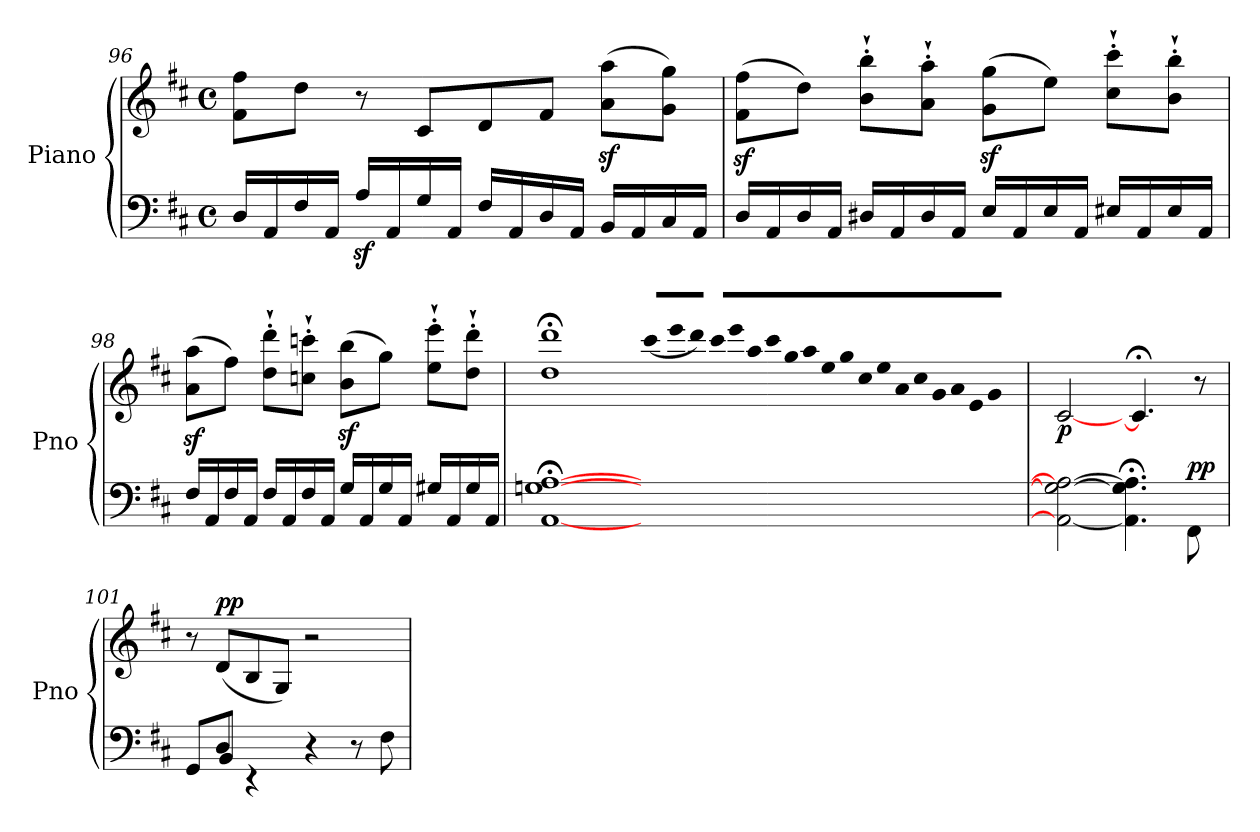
**kern	**kern	**dynam
*part1	*part1	*part1
*staff2	*staff1	*staff1/2
*I"Piano	*	*
*I'Pno	*	*
*clefF4	*clefG2	*
*k[f#c#]	*k[f#c#]	*
*M4/4	*M4/4	*
*met(c)	*met(c)	*
=96	=96	=96
16D/LL	8f#\ 8ff#\L	.
16AA/	.	.
16F#/	8dd\J	.
16AA/JJ	.	.
16Az</LL	8r	.
16AA/	.	.
16G/	8c#/L	.
16AA/JJ	.	.
16F#/LL	8d/	.
16AA/	.	.
16D/	8f#/J	.
16AA/JJ	.	.
16BB/LL	(>8a\z< 8aa\z<L	.
16AA/	.	.
16C#/	8g\ 8gg\J)	.
16AA/JJ	.	.
!!LO:LB:g=z
=97	=97	=97
16D/LL	(>8f#\z< 8ff#\z<L	.
16AA/	.	.
16D/	8dd\J)	.
16AA/JJ	.	.
16D#X/LL	8b\'` 8bb\'`L	.
16AA/	.	.
16D#/	8a\'` 8aa\'`J	.
16AA/JJ	.	.
16E/LL	(>8g\z< 8gg\z<L	.
16AA/	.	.
16E/	8ee\J)	.
16AA/JJ	.	.
16E#X/LL	8cc#\'` 8ccc#\'`L	.
16AA/	.	.
16E#/	8b\'` 8bb\'`J	.
16AA/JJ	.	.
!!LO:LB:g=z
=98	=98	=98
16F#/LL	(>8a\z< 8aa\z<L	.
16AA/	.	.
16F#/	8ff#\J)	.
16AA/JJ	.	.
16F#/LL	8dd\'` 8ddd\'`L	.
16AA/	.	.
16F#/	8ccn\'` 8cccn\'`J	.
16AA/JJ	.	.
16G/LL	(>8b\z< 8bb\z<L	.
16AA/	.	.
16G/	8gg\J)	.
16AA/JJ	.	.
16G#X/LL	8ee\'` 8eee\'`L	.
16AA/	.	.
16G#/	8dd\'` 8ddd\'`J	.
16AA/JJ	.	.
=99	=99	=99
[1AA;< [1Gn;< [1A;<	1dd;< 1ddd;<	.
!LO:N:vis=128	!	!
*	*Xtuplet	*
!	!LO:N:vis=8	!
144...ryy	(>1920%137ccc#/L	.
480%233ryy	.	.
!	!LO:N:vis=8	!
.	1920%137eee/	.
!	!LO:N:vis=8	!
.	1920%137ddd/J)	.
!	!LO:N:vis=32	!
.	960%17ccc#/LLL	.
!	!LO:N:vis=32	!
.	960%17eee/	.
!	!LO:N:vis=32	!
.	960%17aa/	.
!	!LO:N:vis=32	!
.	960%17ccc#/	.
!	!LO:N:vis=32	!
.	960%17gg/	.
!	!LO:N:vis=32	!
.	960%17aa/	.
!	!LO:N:vis=32	!
.	960%17ee/	.
!	!LO:N:vis=32	!
.	960%17gg/	.
!	!LO:N:vis=32	!
.	960%17cc#/	.
!	!LO:N:vis=32	!
.	960%17ee/	.
!	!LO:N:vis=32	!
.	960%17a/	.
!	!LO:N:vis=32	!
.	960%17cc#/	.
!	!LO:N:vis=32	!
.	960%17g/	.
!	!LO:N:vis=32	!
.	960%17a/	.
!	!LO:N:vis=32	!
.	960%17e/	.
!	!LO:N:vis=32	!
.	960%17g/JJJ	.
.	960ryy	.
=100	=100	=100
!	!	!LO:DY:b
2AA\_ 2G\_ 2A\_	[2c#/	p
4.AA\];< 4.G\];< 4.A\];<	384%5ryy	.
.	4.c#;</]	.
!	!	!LO:DY:a=2
8FF#\	.	pp
.	8r	.
384%5ryy	.	.
!!LO:LB:g=z
=101	=101	=101
*^	*^	*
8ryy	8GG/L	8r	4ryy	.
!	!	!	!	!LO:DY:a
4D/	8BB/J	(>8d/L	.	pp
.	4r	8B/	4ryy	.
2ryy	.	8G/J)	.	.
.	4r	2r	2ryy	.
.	8r	.	.	.
8ryy	8F#\	.	.	.
*v	*v	*	*	*
*	*v	*v	*
=	=	=
*-	*-	*-
